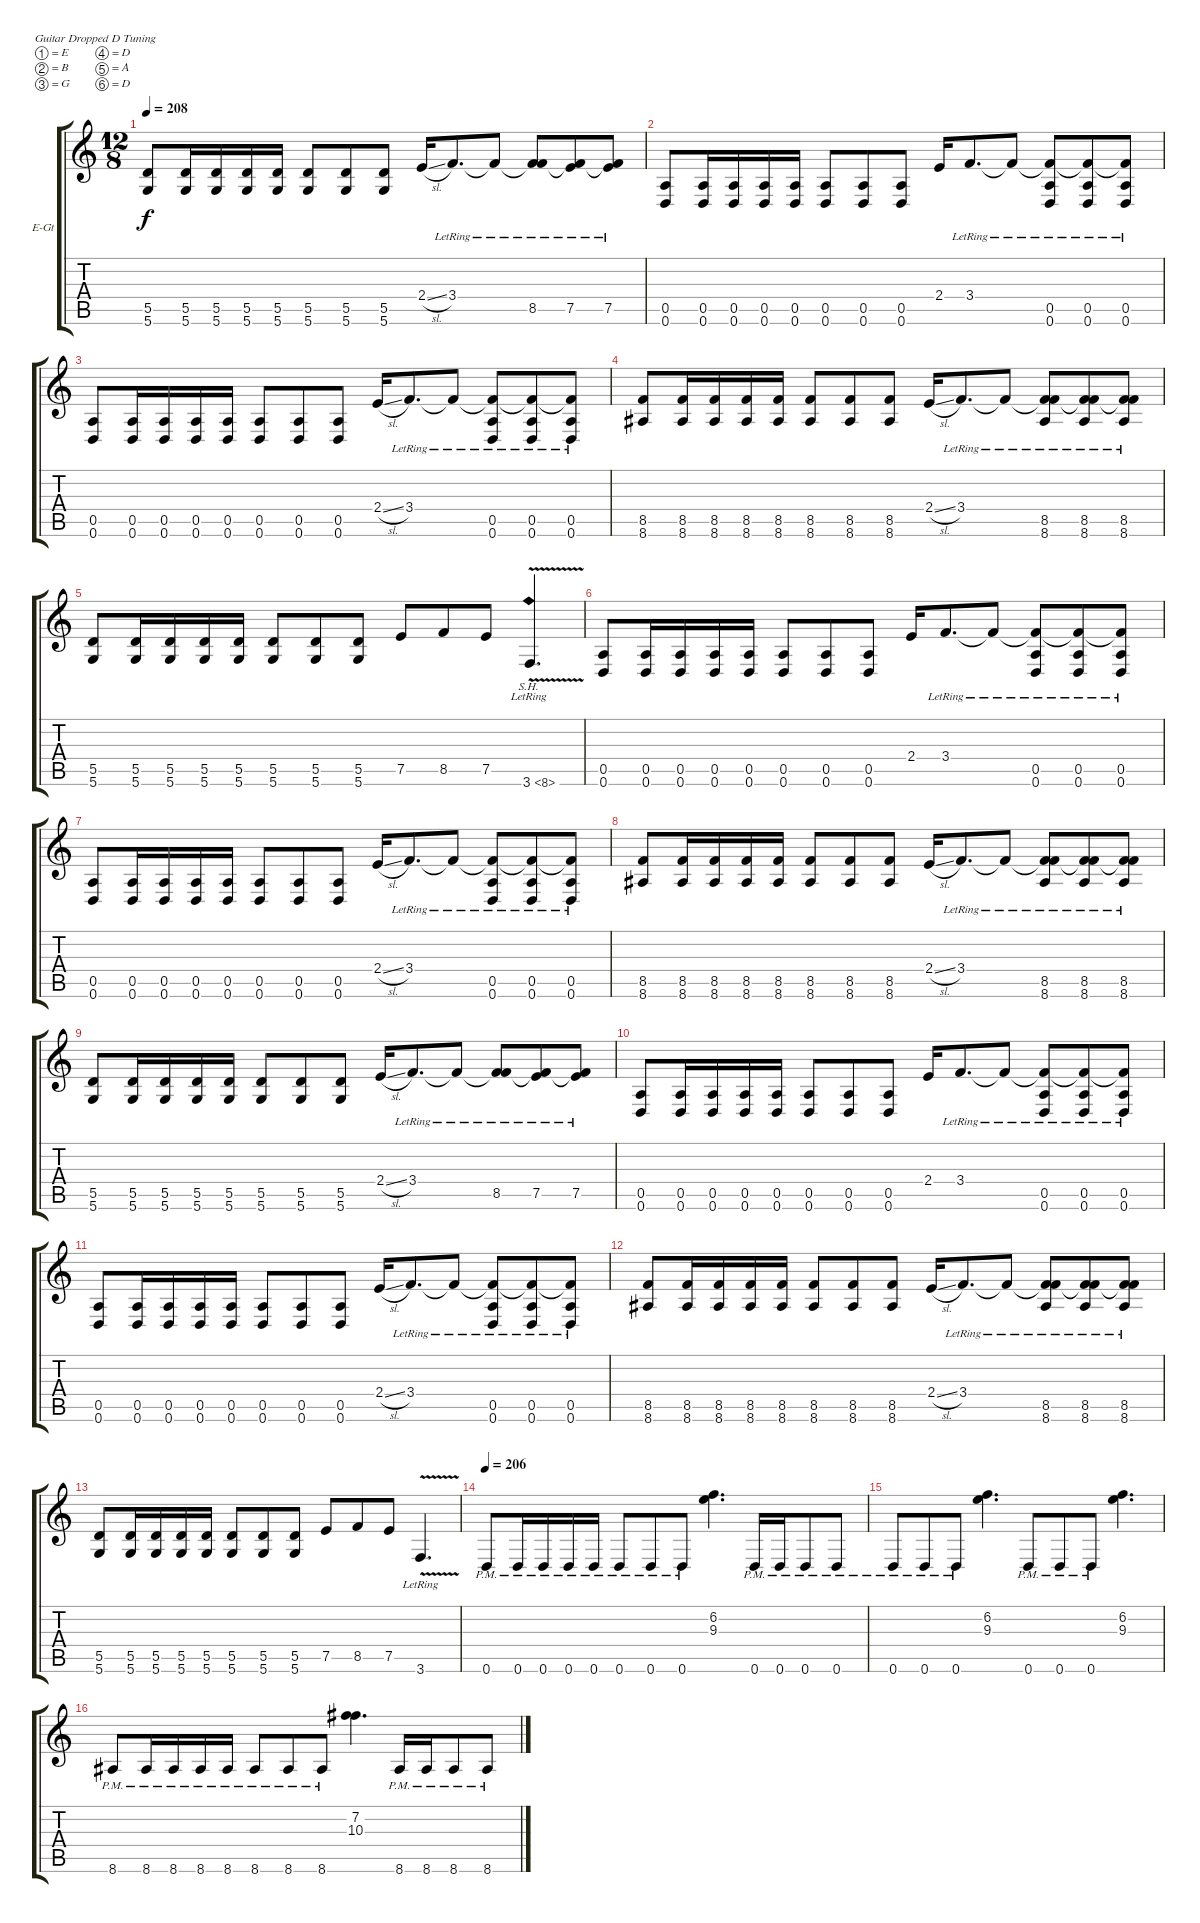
\bracketExtendMode groupsimilarinstruments
\firstSystemTrackNameOrientation horizontal
\otherSystemsTrackNameOrientation horizontal
\track ("Guitar" "E-Gt") {instrument distortionguitar}
\staff {score tabs}
\tuning (E4 B3 G3 D3 A2 D2)
\ts (12 8)
\tempo 208
\clef g2
\ks c
(5.5 5.6).8{dy f} (5.5 5.6).16 (5.5 5.6).16 (5.5 5.6).16 (5.5 5.6).16 (5.5 5.6).8 (5.5 5.6).8 (5.5 5.6).8 2.4{sl}.16 3.4{lr}.8{d} 3.4{lr t}.8 (8.5 3.4{lr t}).8 (7.5 3.4{lr t}).8 (3.4{lr t} 7.5).8 |
(0.5 0.6).8 (0.5 0.6).16 (0.5 0.6).16 (0.5 0.6).16 (0.5 0.6).16 (0.5 0.6).8 (0.5 0.6).8 (0.5 0.6).8 2.4.16 3.4{lr}.8{d} 3.4{lr t}.8 (0.5 0.6 3.4{lr t}).8 (0.5 0.6 3.4{lr t}).8 (3.4{lr t} 0.5 0.6).8 |
(0.5 0.6).8 (0.5 0.6).16 (0.5 0.6).16 (0.5 0.6).16 (0.5 0.6).16 (0.5 0.6).8 (0.5 0.6).8 (0.5 0.6).8 2.4{sl}.16 3.4{lr}.8{d} 3.4{lr t}.8 (0.5 0.6 3.4{lr t}).8 (0.5 0.6 3.4{lr t}).8 (3.4{lr t} 0.5 0.6).8 |
(8.5 8.6).8 (8.5 8.6).16 (8.5 8.6).16 (8.5 8.6).16 (8.5 8.6).16 (8.5 8.6).8 (8.5 8.6).8 (8.5 8.6).8 2.4{sl}.16 3.4{lr}.8{d} 3.4{lr t}.8 (8.5 8.6 3.4{lr t}).8 (8.5 8.6 3.4{lr t}).8 (3.4{lr t} 8.5 8.6).8 |
(5.5 5.6).8 (5.5 5.6).16 (5.5 5.6).16 (5.5 5.6).16 (5.5 5.6).16 (5.5 5.6).8 (5.5 5.6).8 (5.5 5.6).8 7.5.8 8.5.8 7.5.8 3.6{sh 5 v lr}.4{d} |
(0.5 0.6).8 (0.5 0.6).16 (0.5 0.6).16 (0.5 0.6).16 (0.5 0.6).16 (0.5 0.6).8 (0.5 0.6).8 (0.5 0.6).8 2.4.16 3.4{lr}.8{d} 3.4{lr t}.8 (0.5 0.6 3.4{lr t}).8 (0.5 0.6 3.4{lr t}).8 (3.4{lr t} 0.5 0.6).8 |
(0.5 0.6).8 (0.5 0.6).16 (0.5 0.6).16 (0.5 0.6).16 (0.5 0.6).16 (0.5 0.6).8 (0.5 0.6).8 (0.5 0.6).8 2.4{sl}.16 3.4{lr}.8{d} 3.4{lr t}.8 (0.5 0.6 3.4{lr t}).8 (0.5 0.6 3.4{lr t}).8 (3.4{lr t} 0.5 0.6).8 |
(8.5 8.6).8 (8.5 8.6).16 (8.5 8.6).16 (8.5 8.6).16 (8.5 8.6).16 (8.5 8.6).8 (8.5 8.6).8 (8.5 8.6).8 2.4{sl}.16 3.4{lr}.8{d} 3.4{lr t}.8 (8.5 8.6 3.4{lr t}).8 (8.5 8.6 3.4{lr t}).8 (3.4{lr t} 8.5 8.6).8 |
(5.5 5.6).8 (5.5 5.6).16 (5.5 5.6).16 (5.5 5.6).16 (5.5 5.6).16 (5.5 5.6).8 (5.5 5.6).8 (5.5 5.6).8 2.4{sl}.16 3.4{lr}.8{d} 3.4{lr t}.8 (8.5 3.4{lr t}).8 (7.5 3.4{lr t}).8 (3.4{lr t} 7.5).8 |
(0.5 0.6).8 (0.5 0.6).16 (0.5 0.6).16 (0.5 0.6).16 (0.5 0.6).16 (0.5 0.6).8 (0.5 0.6).8 (0.5 0.6).8 2.4.16 3.4{lr}.8{d} 3.4{lr t}.8 (0.5 0.6 3.4{lr t}).8 (0.5 0.6 3.4{lr t}).8 (3.4{lr t} 0.5 0.6).8 |
(0.5 0.6).8 (0.5 0.6).16 (0.5 0.6).16 (0.5 0.6).16 (0.5 0.6).16 (0.5 0.6).8 (0.5 0.6).8 (0.5 0.6).8 2.4{sl}.16 3.4{lr}.8{d} 3.4{lr t}.8 (0.5 0.6 3.4{lr t}).8 (0.5 0.6 3.4{lr t}).8 (3.4{lr t} 0.5 0.6).8 |
(8.5 8.6).8 (8.5 8.6).16 (8.5 8.6).16 (8.5 8.6).16 (8.5 8.6).16 (8.5 8.6).8 (8.5 8.6).8 (8.5 8.6).8 2.4{sl}.16 3.4{lr}.8{d} 3.4{lr t}.8 (8.5 8.6 3.4{lr t}).8 (8.5 8.6 3.4{lr t}).8 (3.4{lr t} 8.5 8.6).8 |
(5.5 5.6).8 (5.5 5.6).16 (5.5 5.6).16 (5.5 5.6).16 (5.5 5.6).16 (5.5 5.6).8 (5.5 5.6).8 (5.5 5.6).8 7.5.8 8.5.8 7.5.8 3.6{v lr}.4{d} |
\tempo 206
0.6{pm}.8 0.6{pm}.16 0.6{pm}.16 0.6{pm}.16 0.6{pm}.16 0.6{pm}.8 0.6{pm}.8 0.6{pm}.8 (9.3 6.2).4{d} 0.6{pm}.16 0.6{pm}.16 0.6{pm}.8 0.6{pm}.8 |
0.6{pm}.8 0.6{pm}.8 0.6{pm}.8 (9.3 6.2).4{d} 0.6{pm}.8 0.6{pm}.8 0.6{pm}.8 (9.3 6.2).4{d} |
8.6{pm}.8 8.6{pm}.16 8.6{pm}.16 8.6{pm}.16 8.6{pm}.16 8.6{pm}.8 8.6{pm}.8 8.6{pm}.8 (10.3 7.2).4{d} 8.6{pm}.16 8.6{pm}.16 8.6{pm}.8 8.6{pm}.8
